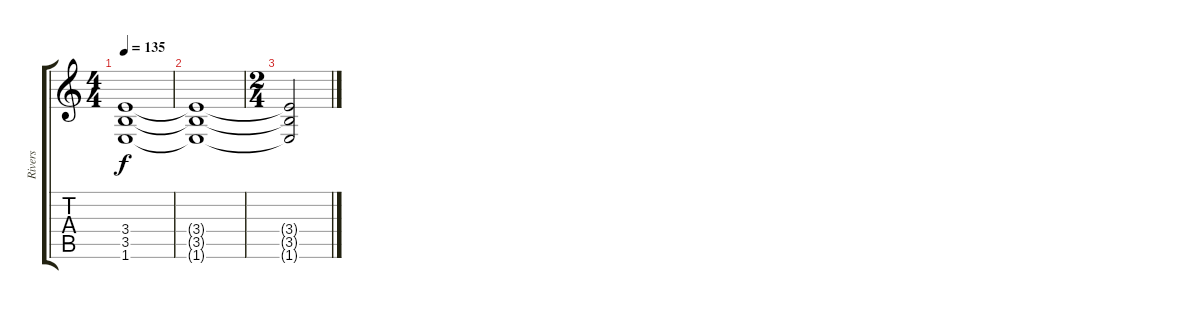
\track ("Rivers" "Rivers") {instrument electricguitarmuted}
\staff {score tabs}
\tuning (Eb4 Bb3 Gb3 Db3 Ab2 Eb2) {hide}
\ts (4 4)
\tempo 135
\clef g2
\ks c
(3.4{t} 3.5{t} 1.6{t}).1{dy f} |
(3.4{t} 3.5{t} 1.6{t}).1 |
\ts (2 4)
(3.4{t} 3.5{t} 1.6{t}).2
